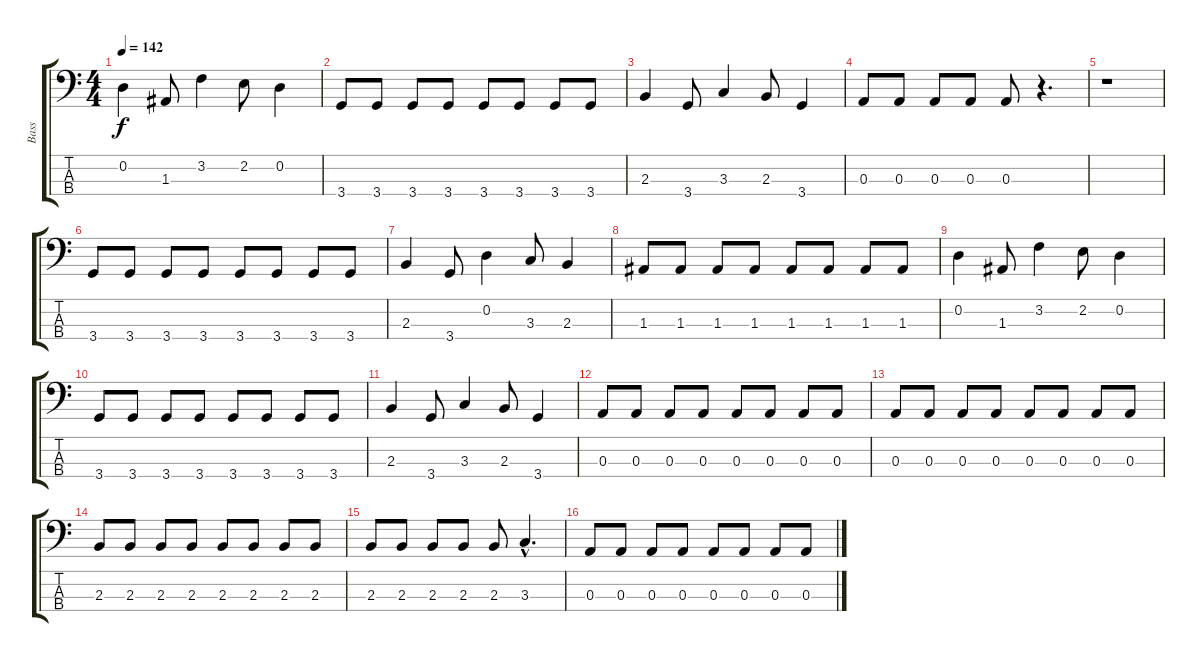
\track ("Bass" "Bass") {instrument electricbassfinger}
\staff {score tabs}
\tuning (G2 D2 A1 E1) {hide}
\ts (4 4)
\tempo 142
\clef f4
\ks c
0.2.4{dy f} 1.3.8 3.2.4 2.2.8 0.2.4 |
3.4.8 3.4.8 3.4.8 3.4.8 3.4.8 3.4.8 3.4.8 3.4.8 |
2.3.4 3.4.8 3.3.4 2.3.8 3.4.4 |
0.3.8 0.3.8 0.3.8 0.3.8 0.3.8 r.4{d} |
r.1 |
3.4.8 3.4.8 3.4.8 3.4.8 3.4.8 3.4.8 3.4.8 3.4.8 |
2.3.4 3.4.8 0.2.4 3.3.8 2.3.4 |
1.3.8 1.3.8 1.3.8 1.3.8 1.3.8 1.3.8 1.3.8 1.3.8 |
0.2.4 1.3.8 3.2.4 2.2.8 0.2.4 |
3.4.8 3.4.8 3.4.8 3.4.8 3.4.8 3.4.8 3.4.8 3.4.8 |
2.3.4 3.4.8 3.3.4 2.3.8 3.4.4 |
0.3.8 0.3.8 0.3.8 0.3.8 0.3.8 0.3.8 0.3.8 0.3.8 |
0.3.8 0.3.8 0.3.8 0.3.8 0.3.8 0.3.8 0.3.8 0.3.8 |
2.3.8 2.3.8 2.3.8 2.3.8 2.3.8 2.3.8 2.3.8 2.3.8 |
2.3.8 2.3.8 2.3.8 2.3.8 2.3.8 3.3{hac}.4{d} |
0.3.8 0.3.8 0.3.8 0.3.8 0.3.8 0.3.8 0.3.8 0.3.8
